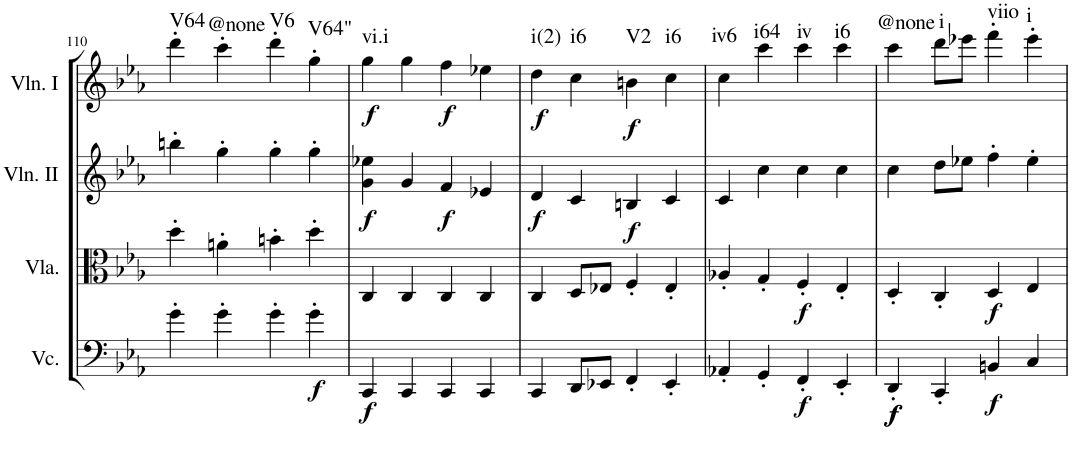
**kern	**dynam	**kern	**dynam	**kern	**dynam	**kern	**dynam	**harte
*part4	*part4	*part3	*part3	*part2	*part2	*part1	*part1	*part1
*staff4	*staff4	*staff3	*staff3	*staff2	*staff2	*staff1	*staff1	*
*I"Violoncello	*	*I"Viola	*	*I"Violin II	*	*I"Violin I	*	*
*I'Vc.	*	*I'Vla.	*	*I'Vln. II	*	*I'Vln. I	*	*
!!LO:PB:g=z
*clefF4	*	*clefC3	*	*clefG2	*	*clefG2	*	*
*k[b-e-a-]	*	*k[b-e-a-]	*	*k[b-e-a-]	*	*k[b-e-a-]	*	*
*M2/2	*	*M2/2	*	*M2/2	*	*M2/2	*	*
*met(c|)	*	*met(c|)	*	*met(c|)	*	*met(c|)	*	*
=110	=110	=110	=110	=110	=110	=110	=110	=110
!	!	!	!	!	!	!	!	!LO:H:kt=V64
4g'\	.	4dd'\	.	4bbn'\	.	4ddd'\	.	N
!	!	!	!	!	!	!	!	!LO:H:kt=@none
4g'\	.	4an'\	.	4gg'\	.	4ccc'\	.	N
!	!	!	!	!	!	!	!	!LO:H:kt=V6
4g'\	.	4bn'\	.	4gg'\	.	4ddd'\	.	N
!	!LO:DY:b	!	!	!	!	!	!	!LO:H:kt=V64"
4g'\	f	4dd'\	.	4gg'\	.	4gg'\	.	N
=111	=111	=111	=111	=111	=111	=111	=111	=111
!	!LO:DY:b	!	!	!	!LO:DY:b	!	!LO:DY:b	!LO:H:kt=vi.i
4CC/	f	4C/	.	4g\ 4ee-X\	f	4gg\	f	N
4CC/	.	4C/	.	4g/	.	4gg\	.	.
!	!	!	!	!	!LO:DY:b	!	!LO:DY:b	!
4CC/	.	4C/	.	4f/	f	4ff\	f	.
4CC/	.	4C/	.	4e-X/	.	4ee-X\	.	.
=112	=112	=112	=112	=112	=112	=112	=112	=112
!	!	!	!	!	!LO:DY:b	!	!LO:DY:b	!LO:H:kt=i(2)
4CC/	.	4C/	.	4d/	f	4dd\	f	N
!	!	!	!	!	!	!	!	!LO:H:kt=i6
8DD/L	.	8D/L	.	4c/	.	4cc\	.	N
8EE-X/J	.	8E-X/J	.	.	.	.	.	.
!	!	!	!	!	!LO:DY:b	!	!LO:DY:b	!LO:H:kt=V2
4FF'/	.	4F'/	.	4Bn/	f	4bn\	f	N
!	!	!	!	!	!	!	!	!LO:H:kt=i6
4EE-'/	.	4E-'/	.	4c/	.	4cc\	.	N
=113	=113	=113	=113	=113	=113	=113	=113	=113
!	!	!	!	!	!	!	!	!LO:H:kt=iv6
4AA-X'/	.	4A-X'/	.	4c/	.	4cc\	.	N
!	!	!	!	!	!	!	!	!LO:H:kt=i64
4GG'/	.	4G'/	.	4cc\	.	4ccc\	.	N
!	!LO:DY:b	!	!LO:DY:b	!	!	!	!	!LO:H:kt=iv
4FF'/	f	4F'/	f	4cc\	.	4ccc\	.	N
!	!	!	!	!	!	!	!	!LO:H:kt=i6
4EE-'/	.	4E-'/	.	4cc\	.	4ccc\	.	N
=114	=114	=114	=114	=114	=114	=114	=114	=114
!	!LO:DY:b	!	!	!	!	!	!	!
!	!LO:DY:n=1:b	!	!	!	!	!	!	!LO:H:kt=@none
4DD'/	f f	4D'/	.	4cc\	.	4ccc\	.	N
!	!	!	!	!	!	!	!	!LO:H:kt=i
4CC'/	.	4C'/	.	8dd\L	.	8ddd\L	.	N
.	.	.	.	8ee-X\J	.	8eee-X\J	.	.
!	!LO:DY:n=2:b	!	!LO:DY:b	!	!	!	!	!LO:H:kt=viio
4BBn/	f	4D/	f	4ff'\	.	4fff'\	.	N
!	!	!	!	!	!	!	!	!LO:H:kt=i
4C/	.	4E-/	.	4ee-'\	.	4eee-'\	.	N
=	=	=	=	=	=	=	=	=
*-	*-	*-	*-	*-	*-	*-	*-	*-
